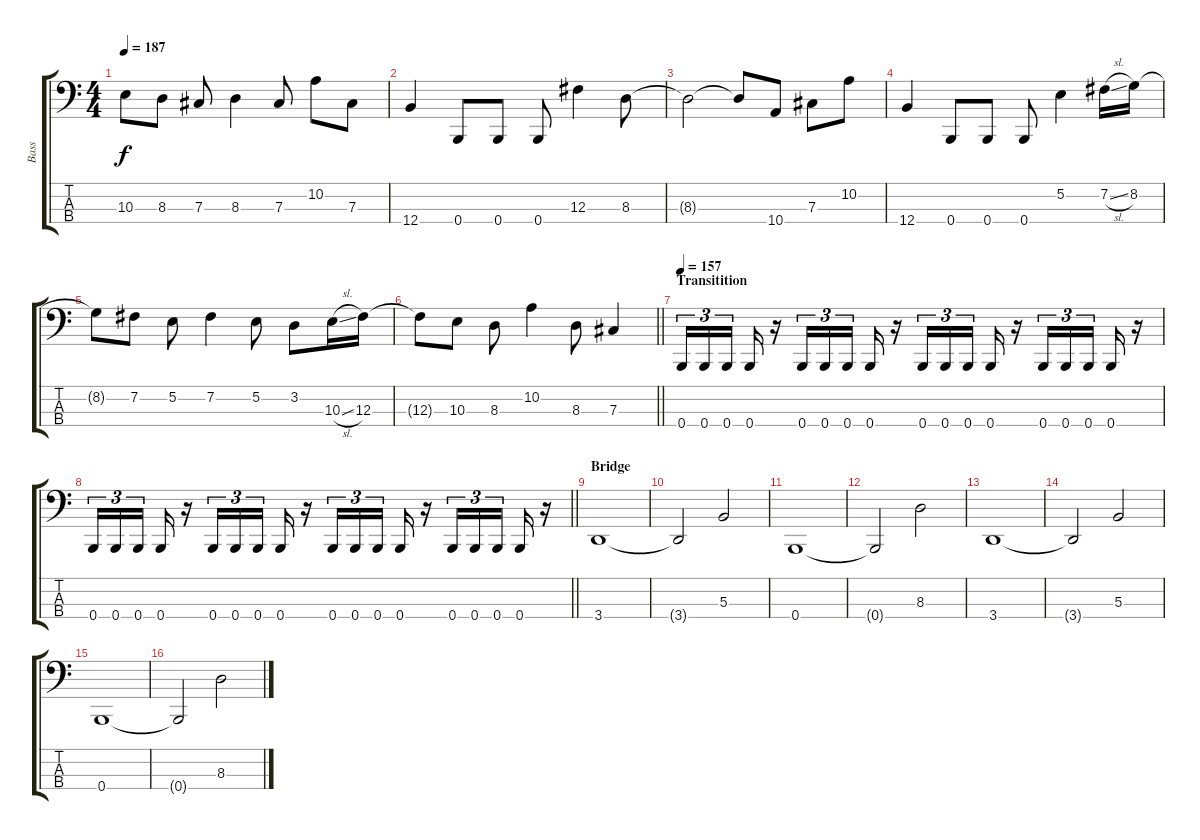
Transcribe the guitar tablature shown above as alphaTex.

\track ("Bass" "Bass") {instrument electricbasspick}
\staff {score tabs}
\tuning (E2 B1 Gb1 B0) {hide}
\ts (4 4)
\tempo 187
\clef f4
\ks c
10.3{t}.8{dy f} 8.3.8 7.3.8 8.3.4 7.3.8 10.2.8 7.3.8 |
12.4.4 0.4.8 0.4.8 0.4.8 12.3.4 8.3.8 |
8.3{t}.2 8.3{t}.8 10.4.8 7.3.8 10.2.8 |
12.4.4 0.4.8 0.4.8 0.4.8 5.2.4 7.2{sl}.16 8.2.16 |
8.2{t}.8 7.2.8 5.2.8 7.2.4 5.2.8 3.2.8 10.3{sl}.16 12.3.16 |
\barLineRight lightlight
12.3{t}.8 10.3.8 8.3.8 10.2.4 8.3.8 7.3.4 |
\section ("" "Transitition")
\tempo 157
0.4.16{tu (3 2)} 0.4.16{tu (3 2)} 0.4.16{tu (3 2) beam splitsecondary} 0.4.16 r.16 0.4.16{tu (3 2)} 0.4.16{tu (3 2)} 0.4.16{tu (3 2) beam splitsecondary} 0.4.16 r.16 0.4.16{tu (3 2)} 0.4.16{tu (3 2)} 0.4.16{tu (3 2) beam splitsecondary} 0.4.16 r.16 0.4.16{tu (3 2)} 0.4.16{tu (3 2)} 0.4.16{tu (3 2) beam splitsecondary} 0.4.16 r.16 |
\barLineRight lightlight
0.4.16{tu (3 2)} 0.4.16{tu (3 2)} 0.4.16{tu (3 2) beam splitsecondary} 0.4.16 r.16 0.4.16{tu (3 2)} 0.4.16{tu (3 2)} 0.4.16{tu (3 2) beam splitsecondary} 0.4.16 r.16 0.4.16{tu (3 2)} 0.4.16{tu (3 2)} 0.4.16{tu (3 2) beam splitsecondary} 0.4.16 r.16 0.4.16{tu (3 2)} 0.4.16{tu (3 2)} 0.4.16{tu (3 2) beam splitsecondary} 0.4.16 r.16 |
\section ("" "Bridge")
3.4.1 |
3.4{t}.2 5.3.2 |
0.4.1 |
0.4{t}.2 8.3.2 |
3.4.1 |
3.4{t}.2 5.3.2 |
0.4.1 |
0.4{t}.2 8.3.2
